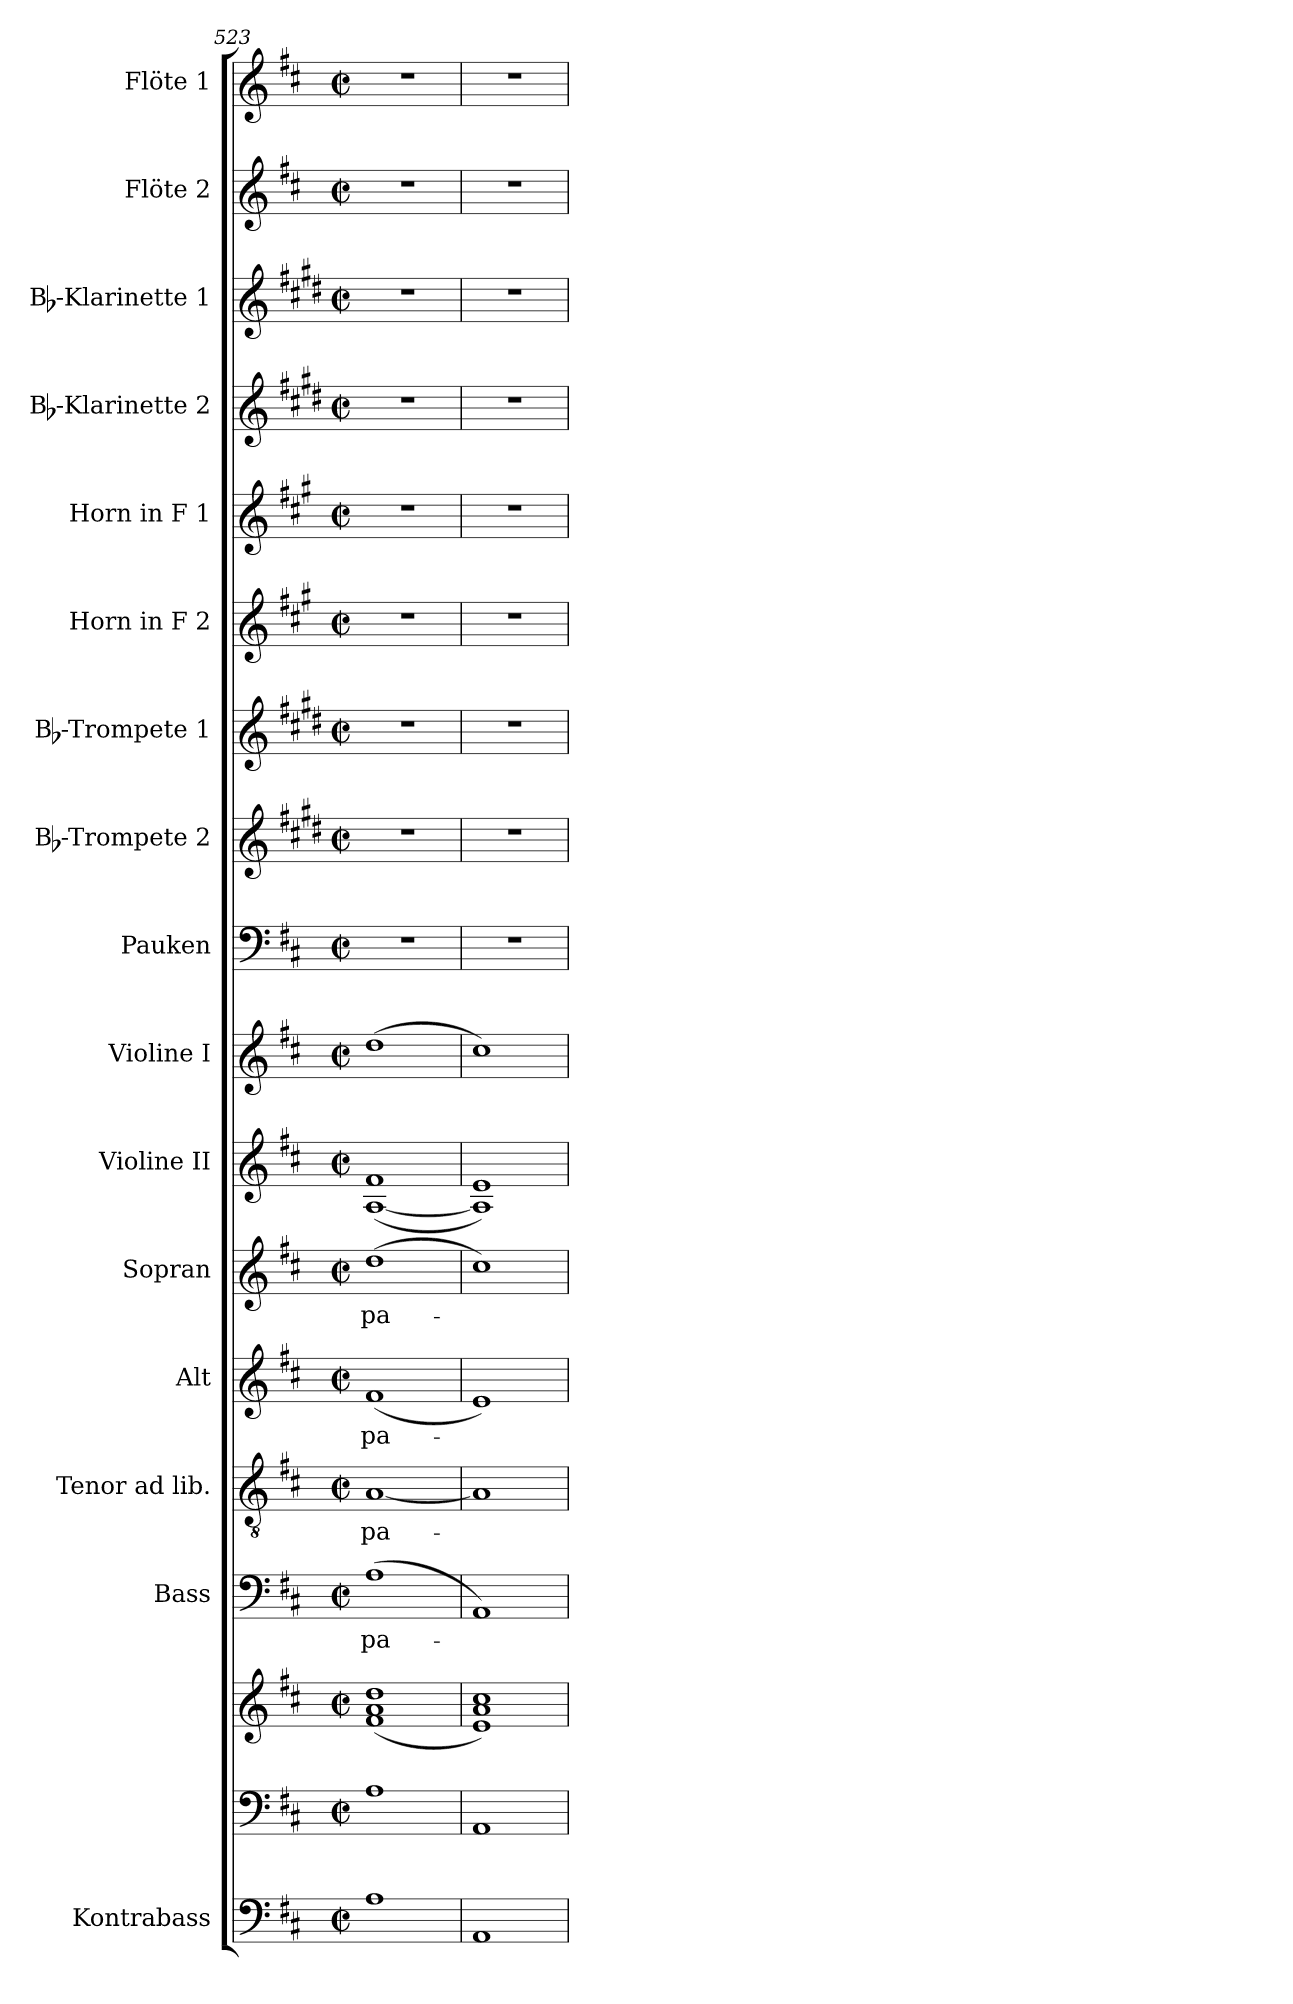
**kern	**kern	**kern	**kern	**text	**kern	**text	**kern	**text	**kern	**text	**kern	**kern	**kern	**kern	**kern	**kern	**kern	**kern	**kern	**kern	**kern
*part17	*part16	*part16	*part15	*part15	*part14	*part14	*part13	*part13	*part12	*part12	*part11	*part10	*part9	*part8	*part7	*part6	*part5	*part4	*part3	*part2	*part1
*staff18	*staff17	*staff16	*staff15	*staff15	*staff14	*staff14	*staff13	*staff13	*staff12	*staff12	*staff11	*staff10	*staff9	*staff8	*staff7	*staff6	*staff5	*staff4	*staff3	*staff2	*staff1
*I"Kontrabass	*	*	*I"Bass	*	*I"Tenor ad lib.	*	*I"Alt	*	*I"Sopran	*	*I"Violine II	*I"Violine I	*I"Pauken	*I"Bb-Trompete 2	*I"Bb-Trompete 1	*I"Horn in F 2	*I"Horn in F 1	*I"Bb-Klarinette 2	*I"Bb-Klarinette 1	*I"Flöte 2	*I"Flöte 1
*I'Kb.	*	*	*I'B.	*	*I'T.	*	*I'A.	*	*I'S.	*	*I'Vl. II	*I'Vl. I	*I'Pk.	*I'Bb Trp. 2	*I'Bb Trp. 1	*	*	*I'Bb Kl. 2	*I'Bb Kl. 1	*I'Fl. 2	*I'Fl. 1
*clefF4	*clefF4	*clefG2	*clefF4	*	*clefGv2	*	*clefG2	*	*clefG2	*	*clefG2	*clefG2	*clefF4	*clefG2	*clefG2	*clefG2	*clefG2	*clefG2	*clefG2	*clefG2	*clefG2
*ITrd7c12	*	*	*	*	*	*	*	*	*	*	*	*	*	*ITrd1c2	*ITrd1c2	*ITrd4c7	*ITrd4c7	*ITrd1c2	*ITrd1c2	*	*
*k[f#c#]	*k[f#c#]	*k[f#c#]	*k[f#c#]	*	*k[f#c#]	*	*k[f#c#]	*	*k[f#c#]	*	*k[f#c#]	*k[f#c#]	*k[f#c#]	*k[f#c#]	*k[f#c#]	*k[f#c#]	*k[f#c#]	*k[f#c#]	*k[f#c#]	*k[f#c#]	*k[f#c#]
*D:	*D:	*D:	*D:	*	*D:	*	*D:	*	*D:	*	*D:	*D:	*D:	*D:	*D:	*D:	*D:	*D:	*D:	*D:	*D:
*M2/2	*M2/2	*M2/2	*M2/2	*	*M2/2	*	*M2/2	*	*M2/2	*	*M2/2	*M2/2	*M2/2	*M2/2	*M2/2	*M2/2	*M2/2	*M2/2	*M2/2	*M2/2	*M2/2
*met(c|)	*met(c|)	*met(c|)	*met(c|)	*	*met(c|)	*	*met(c|)	*	*met(c|)	*	*met(c|)	*met(c|)	*met(c|)	*met(c|)	*met(c|)	*met(c|)	*met(c|)	*met(c|)	*met(c|)	*met(c|)	*met(c|)
=523	=523	=523	=523	=523	=523	=523	=523	=523	=523	=523	=523	=523	=523	=523	=523	=523	=523	=523	=523	=523	=523
!	!	!	!	!LO:LY:b	!	!LO:LY:b	!	!LO:LY:b	!	!LO:LY:b	!	!	!	!	!	!	!	!	!	!	!
1AA	1A	(>1f# 1a 1dd	(>1A	pa-	[1A	pa-	(<1f#	pa-	(>1dd	pa-	(>[1A 1f#	(>1dd	1r	1r	1r	1r	1r	1r	1r	1r	1r
=524	=524	=524	=524	=524	=524	=524	=524	=524	=524	=524	=524	=524	=524	=524	=524	=524	=524	=524	=524	=524	=524
1AAA	1AA	1e 1a 1cc#)	1AA)	.	1A]	.	1e)	.	1cc#)	.	1A] 1e)	1cc#)	1r	1r	1r	1r	1r	1r	1r	1r	1r
=	=	=	=	=	=	=	=	=	=	=	=	=	=	=	=	=	=	=	=	=	=
*-	*-	*-	*-	*-	*-	*-	*-	*-	*-	*-	*-	*-	*-	*-	*-	*-	*-	*-	*-	*-	*-
